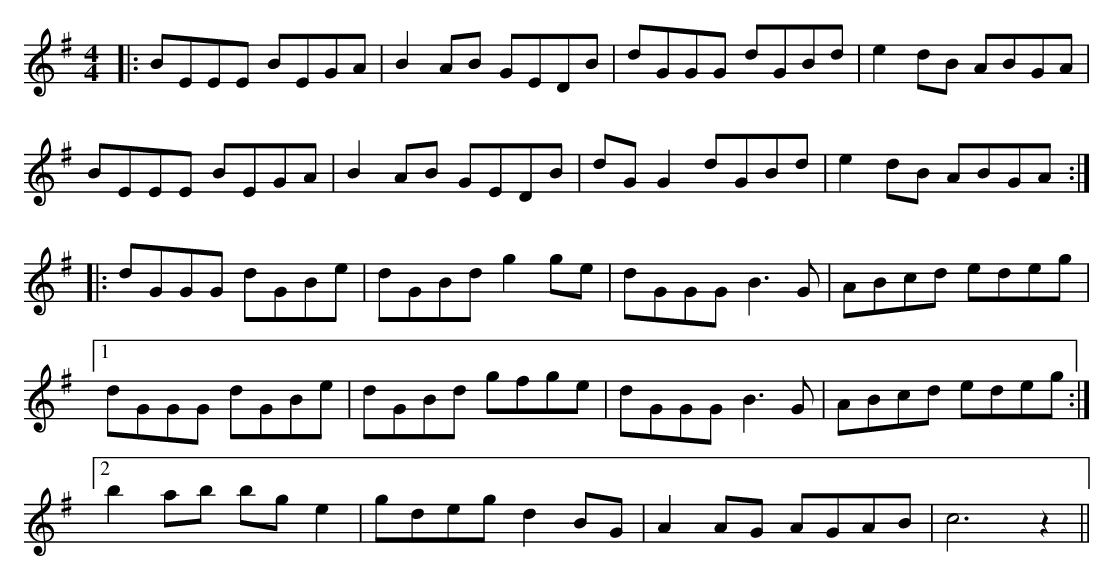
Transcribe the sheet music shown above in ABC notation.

X:1
M:4/4
K:Emin
|:BEEE BEGA|B2AB GEDB|dGGG dGBd|e2dB ABGA|
BEEE BEGA|B2AB GEDB|dGG2 dGBd|e2dB ABGA:|
|:dGGG dGBe|dGBd g2ge|dGGG B3G|ABcd edeg|
[1 dGGG dGBe|dGBd gfge|dGGG B3G|ABcd edeg:|
[2 b2ab bge2|gdeg d2BG|A2AG AGAB|c6 z2||
